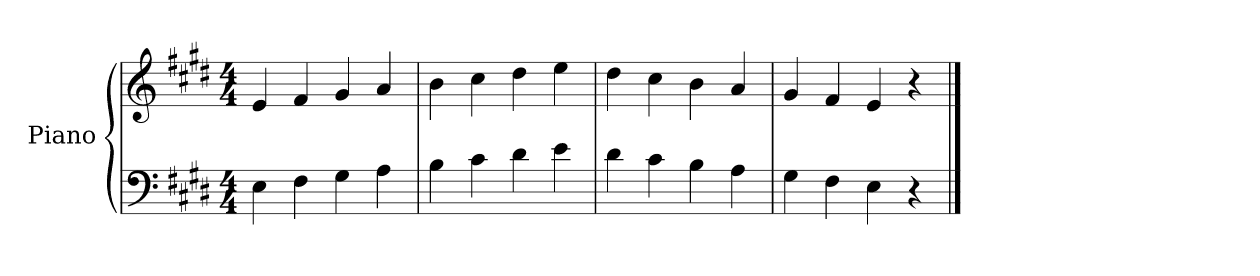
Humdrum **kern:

**kern	**kern
*part1	*part1
*staff2	*staff1
*I"Piano	*
*I'Pno.	*
*clefF4	*clefG2
*k[f#c#g#d#]	*k[f#c#g#d#]
*M4/4	*M4/4
=1	=1
4E\	4e/
4F#\	4f#/
4G#\	4g#/
4A\	4a/
=2	=2
4B\	4b\
4c#\	4cc#\
4d#\	4dd#\
4e\	4ee\
=3	=3
4d#\	4dd#\
4c#\	4cc#\
4B\	4b\
4A\	4a/
=4	=4
4G#\	4g#/
4F#\	4f#/
4E\	4e/
4r	4r
==	==
*-	*-
